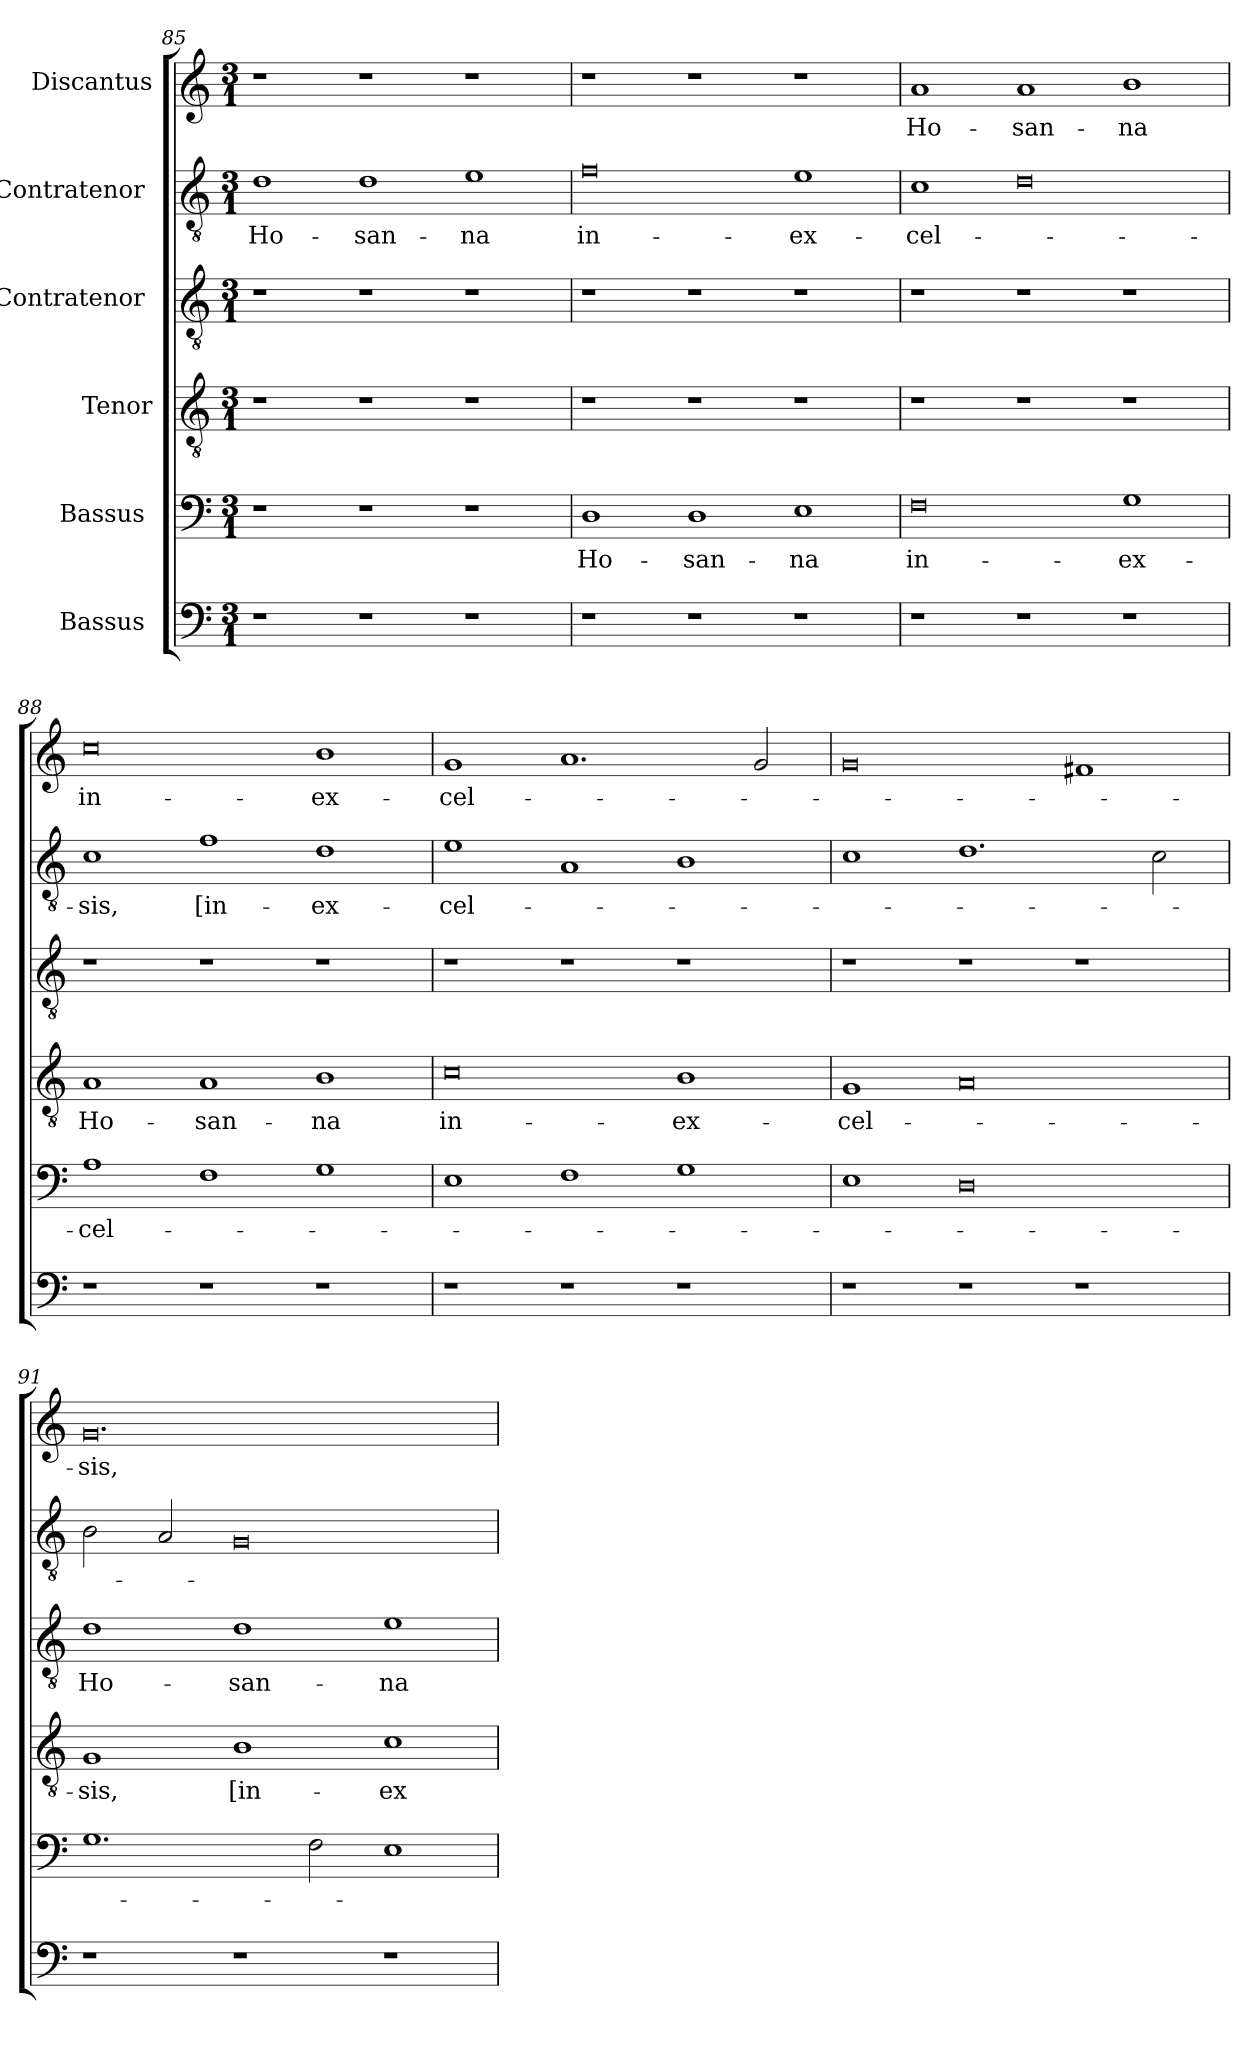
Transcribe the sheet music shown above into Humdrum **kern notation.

**kern	**kern	**text	**kern	**text	**kern	**text	**kern	**text	**kern	**text
*part6	*part5	*part5	*part4	*part4	*part3	*part3	*part2	*part2	*part1	*part1
*staff6	*staff5	*staff5	*staff4	*staff4	*staff3	*staff3	*staff2	*staff2	*staff1	*staff1
*I"Bassus [2]	*I"Bassus [1]	*	*I"Tenor	*	*I"Contratenor [2]	*	*I"Contratenor [1]	*	*I"Discantus	*
*clefF4	*clefF4	*	*clefGv2	*	*clefGv2	*	*clefGv2	*	*clefG2	*
*k[]	*k[]	*	*k[]	*	*k[]	*	*k[]	*	*k[]	*
*M3/1	*M3/1	*	*M3/1	*	*M3/1	*	*M3/1	*	*M3/1	*
=85	=85	=85	=85	=85	=85	=85	=85	=85	=85	=85
1r	1r	.	1r	.	1r	.	1d\	Ho-	1r	.
1r	1r	.	1r	.	1r	.	1d\	-san-	1r	.
1r	1r	.	1r	.	1r	.	1e\	-na	1r	.
=86	=86	=86	=86	=86	=86	=86	=86	=86	=86	=86
1r	1D\	Ho-	1r	.	1r	.	0f\	in-	1r	.
1r	1D\	-san-	1r	.	1r	.	.	.	1r	.
1r	1E\	-na	1r	.	1r	.	1e\	ex-	1r	.
=87	=87	=87	=87	=87	=87	=87	=87	=87	=87	=87
1r	0F\	in-	1r	.	1r	.	1c\	-cel-	1a/	Ho-
1r	.	.	1r	.	1r	.	0d\	.	1a/	-san-
1r	1G\	ex-	1r	.	1r	.	.	.	1b\	-na
=88	=88	=88	=88	=88	=88	=88	=88	=88	=88	=88
1r	1A\	-cel-	1A/	Ho-	1r	.	1c\	-sis,	0cc\	in-
1r	1F\	.	1A/	-san-	1r	.	1f\	[in-	.	.
1r	1G\	.	1B\	-na	1r	.	1d\	ex-	1b\	ex-
=89	=89	=89	=89	=89	=89	=89	=89	=89	=89	=89
1r	1E\	.	0c\	in-	1r	.	1e\	-cel-	1g/	-cel-
1r	1F\	.	.	.	1r	.	1A/	.	1.a/	.
1r	1G\	.	1B\	ex-	1r	.	1B\	.	.	.
.	.	.	.	.	.	.	.	.	2g/	.
=90	=90	=90	=90	=90	=90	=90	=90	=90	=90	=90
1r	1E\	.	1G/	-cel-	1r	.	1c\	.	0g/	.
1r	0D\	.	0A/	.	1r	.	1.d\	.	.	.
1r	.	.	.	.	1r	.	.	.	1f#X/	.
.	.	.	.	.	.	.	2c\	.	.	.
=91	=91	=91	=91	=91	=91	=91	=91	=91	=91	=91
1r	1.G\	.	1G/	-sis,	1d\	Ho-	2B\	.	0.g/	-sis,
.	.	.	.	.	.	.	2A/	.	.	.
1r	.	.	1B\	[in-	1d\	-san-	0G/	.	.	.
.	2F\	.	.	.	.	.	.	.	.	.
1r	1E\	.	1c\	ex-	1e\	-na	.	.	.	.
=	=	=	=	=	=	=	=	=	=	=
*-	*-	*-	*-	*-	*-	*-	*-	*-	*-	*-
